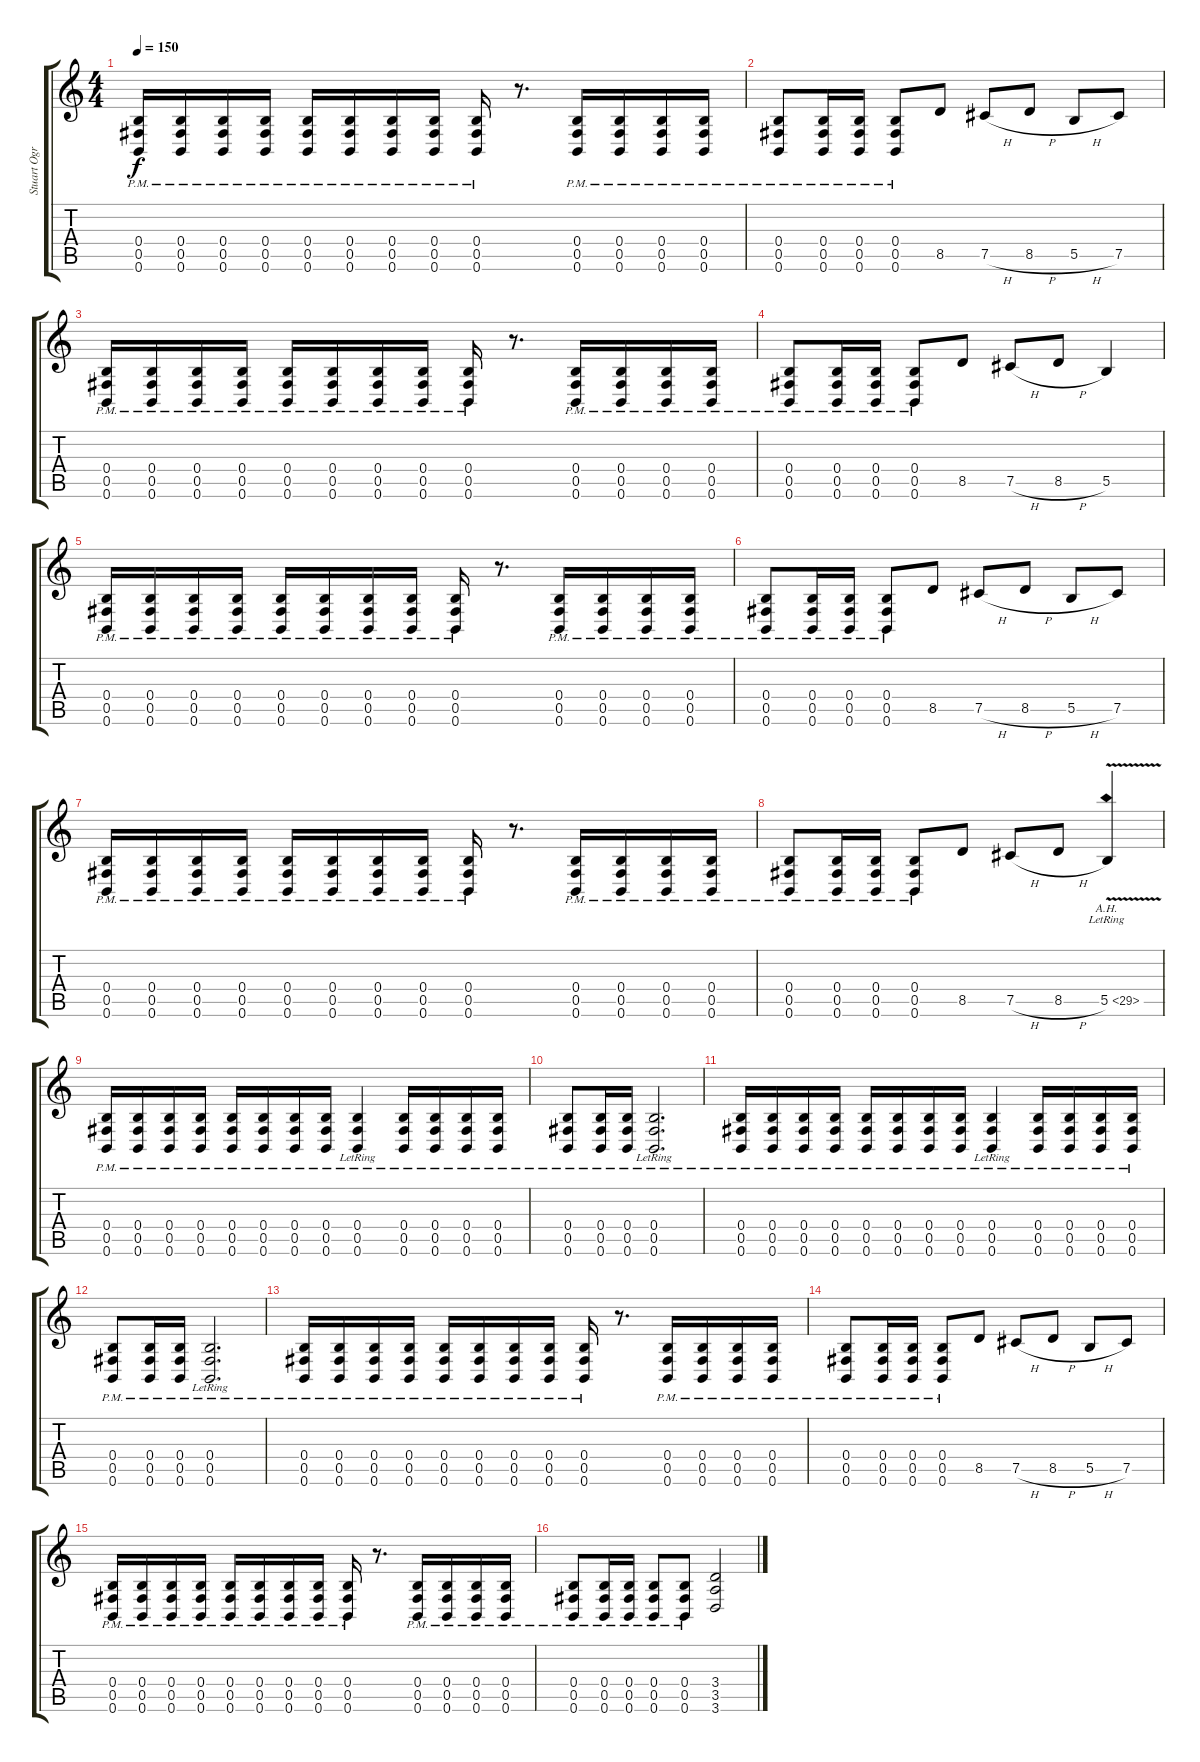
\track ("Stuart Ogran (Guitar)" "Stuart Ogr") {instrument distortionguitar}
\staff {score tabs}
\tuning (Db4 Ab3 E3 B2 Gb2 B1) {hide}
\ts (4 4)
\tempo 150
\clef g2
\ks c
(0.4{pm} 0.5{pm} 0.6{pm}).16{dy f} (0.4{pm} 0.5{pm} 0.6{pm}).16 (0.4{pm} 0.5{pm} 0.6{pm}).16 (0.4{pm} 0.5{pm} 0.6{pm}).16 (0.4{pm} 0.5{pm} 0.6{pm}).16 (0.4{pm} 0.5{pm} 0.6{pm}).16 (0.4{pm} 0.5{pm} 0.6{pm}).16 (0.4{pm} 0.5{pm} 0.6{pm}).16 (0.4{pm} 0.5{pm} 0.6{pm}).16 r.8{d} (0.4{pm} 0.5{pm} 0.6{pm}).16 (0.4{pm} 0.5{pm} 0.6{pm}).16 (0.4{pm} 0.5{pm} 0.6{pm}).16 (0.4{pm} 0.5{pm} 0.6{pm}).16 |
(0.4{pm} 0.5{pm} 0.6{pm}).8 (0.4{pm} 0.5{pm} 0.6{pm}).16 (0.4{pm} 0.5{pm} 0.6{pm}).16 (0.4{pm} 0.5{pm} 0.6{pm}).8 8.5.8 7.5{h}.8 8.5{h}.8 5.5{h}.8 7.5.8 |
(0.4{pm} 0.5{pm} 0.6{pm}).16 (0.4{pm} 0.5{pm} 0.6{pm}).16 (0.4{pm} 0.5{pm} 0.6{pm}).16 (0.4{pm} 0.5{pm} 0.6{pm}).16 (0.4{pm} 0.5{pm} 0.6{pm}).16 (0.4{pm} 0.5{pm} 0.6{pm}).16 (0.4{pm} 0.5{pm} 0.6{pm}).16 (0.4{pm} 0.5{pm} 0.6{pm}).16 (0.4{pm} 0.5{pm} 0.6{pm}).16 r.8{d} (0.4{pm} 0.5{pm} 0.6{pm}).16 (0.4{pm} 0.5{pm} 0.6{pm}).16 (0.4{pm} 0.5{pm} 0.6{pm}).16 (0.4{pm} 0.5{pm} 0.6{pm}).16 |
(0.4{pm} 0.5{pm} 0.6{pm}).8 (0.4{pm} 0.5{pm} 0.6{pm}).16 (0.4{pm} 0.5{pm} 0.6{pm}).16 (0.4{pm} 0.5{pm} 0.6{pm}).8 8.5.8 7.5{h}.8 8.5{h}.8 5.5.4 |
(0.4{pm} 0.5{pm} 0.6{pm}).16 (0.4{pm} 0.5{pm} 0.6{pm}).16 (0.4{pm} 0.5{pm} 0.6{pm}).16 (0.4{pm} 0.5{pm} 0.6{pm}).16 (0.4{pm} 0.5{pm} 0.6{pm}).16 (0.4{pm} 0.5{pm} 0.6{pm}).16 (0.4{pm} 0.5{pm} 0.6{pm}).16 (0.4{pm} 0.5{pm} 0.6{pm}).16 (0.4{pm} 0.5{pm} 0.6{pm}).16 r.8{d} (0.4{pm} 0.5{pm} 0.6{pm}).16 (0.4{pm} 0.5{pm} 0.6{pm}).16 (0.4{pm} 0.5{pm} 0.6{pm}).16 (0.4{pm} 0.5{pm} 0.6{pm}).16 |
(0.4{pm} 0.5{pm} 0.6{pm}).8 (0.4{pm} 0.5{pm} 0.6{pm}).16 (0.4{pm} 0.5{pm} 0.6{pm}).16 (0.4{pm} 0.5{pm} 0.6{pm}).8 8.5.8 7.5{h}.8 8.5{h}.8 5.5{h}.8 7.5.8 |
(0.4{pm} 0.5{pm} 0.6{pm}).16 (0.4{pm} 0.5{pm} 0.6{pm}).16 (0.4{pm} 0.5{pm} 0.6{pm}).16 (0.4{pm} 0.5{pm} 0.6{pm}).16 (0.4{pm} 0.5{pm} 0.6{pm}).16 (0.4{pm} 0.5{pm} 0.6{pm}).16 (0.4{pm} 0.5{pm} 0.6{pm}).16 (0.4{pm} 0.5{pm} 0.6{pm}).16 (0.4{pm} 0.5{pm} 0.6{pm}).16 r.8{d} (0.4{pm} 0.5{pm} 0.6{pm}).16 (0.4{pm} 0.5{pm} 0.6{pm}).16 (0.4{pm} 0.5{pm} 0.6{pm}).16 (0.4{pm} 0.5{pm} 0.6{pm}).16 |
(0.4{pm} 0.5{pm} 0.6{pm}).8 (0.4{pm} 0.5{pm} 0.6{pm}).16 (0.4{pm} 0.5{pm} 0.6{pm}).16 (0.4{pm} 0.5{pm} 0.6{pm}).8 8.5.8 7.5{h}.8 8.5{h}.8 5.5{ah 24 v lr}.4{volume 8} |
(0.4{pm} 0.5{pm} 0.6{pm}).16 (0.4{pm} 0.5{pm} 0.6{pm}).16 (0.4{pm} 0.5{pm} 0.6{pm}).16 (0.4{pm} 0.5{pm} 0.6{pm}).16 (0.4{pm} 0.5{pm} 0.6{pm}).16 (0.4{pm} 0.5{pm} 0.6{pm}).16 (0.4{pm} 0.5{pm} 0.6{pm}).16 (0.4{pm} 0.5{pm} 0.6{pm}).16 (0.4{pm lr} 0.5{pm lr} 0.6{pm lr}).4 (0.4{pm} 0.5{pm} 0.6{pm}).16 (0.4{pm} 0.5{pm} 0.6{pm}).16 (0.4{pm} 0.5{pm} 0.6{pm}).16 (0.4{pm} 0.5{pm} 0.6{pm}).16 |
(0.4{pm} 0.5{pm} 0.6{pm}).8 (0.4{pm} 0.5{pm} 0.6{pm}).16 (0.4{pm} 0.5{pm} 0.6{pm}).16 (0.4{pm lr} 0.5{pm lr} 0.6{pm lr}).2{d} |
(0.4{pm} 0.5{pm} 0.6{pm}).16 (0.4{pm} 0.5{pm} 0.6{pm}).16 (0.4{pm} 0.5{pm} 0.6{pm}).16 (0.4{pm} 0.5{pm} 0.6{pm}).16 (0.4{pm} 0.5{pm} 0.6{pm}).16 (0.4{pm} 0.5{pm} 0.6{pm}).16 (0.4{pm} 0.5{pm} 0.6{pm}).16 (0.4{pm} 0.5{pm} 0.6{pm}).16 (0.4{pm lr} 0.5{pm lr} 0.6{pm lr}).4 (0.4{pm} 0.5{pm} 0.6{pm}).16 (0.4{pm} 0.5{pm} 0.6{pm}).16 (0.4{pm} 0.5{pm} 0.6{pm}).16 (0.4{pm} 0.5{pm} 0.6{pm}).16 |
(0.4{pm} 0.5{pm} 0.6{pm}).8 (0.4{pm} 0.5{pm} 0.6{pm}).16 (0.4{pm} 0.5{pm} 0.6{pm}).16 (0.4{pm lr} 0.5{pm lr} 0.6{pm lr}).2{d} |
(0.4{pm} 0.5{pm} 0.6{pm}).16 (0.4{pm} 0.5{pm} 0.6{pm}).16 (0.4{pm} 0.5{pm} 0.6{pm}).16 (0.4{pm} 0.5{pm} 0.6{pm}).16 (0.4{pm} 0.5{pm} 0.6{pm}).16 (0.4{pm} 0.5{pm} 0.6{pm}).16 (0.4{pm} 0.5{pm} 0.6{pm}).16 (0.4{pm} 0.5{pm} 0.6{pm}).16 (0.4{pm} 0.5{pm} 0.6{pm}).16 r.8{d} (0.4{pm} 0.5{pm} 0.6{pm}).16 (0.4{pm} 0.5{pm} 0.6{pm}).16 (0.4{pm} 0.5{pm} 0.6{pm}).16 (0.4{pm} 0.5{pm} 0.6{pm}).16 |
(0.4{pm} 0.5{pm} 0.6{pm}).8 (0.4{pm} 0.5{pm} 0.6{pm}).16 (0.4{pm} 0.5{pm} 0.6{pm}).16 (0.4{pm} 0.5{pm} 0.6{pm}).8 8.5.8 7.5{h}.8 8.5{h}.8 5.5{h}.8 7.5.8 |
(0.4{pm} 0.5{pm} 0.6{pm}).16 (0.4{pm} 0.5{pm} 0.6{pm}).16 (0.4{pm} 0.5{pm} 0.6{pm}).16 (0.4{pm} 0.5{pm} 0.6{pm}).16 (0.4{pm} 0.5{pm} 0.6{pm}).16 (0.4{pm} 0.5{pm} 0.6{pm}).16 (0.4{pm} 0.5{pm} 0.6{pm}).16 (0.4{pm} 0.5{pm} 0.6{pm}).16 (0.4{pm} 0.5{pm} 0.6{pm}).16 r.8{d} (0.4{pm} 0.5{pm} 0.6{pm}).16 (0.4{pm} 0.5{pm} 0.6{pm}).16 (0.4{pm} 0.5{pm} 0.6{pm}).16 (0.4{pm} 0.5{pm} 0.6{pm}).16 |
(0.4{pm} 0.5{pm} 0.6{pm}).8 (0.4{pm} 0.5{pm} 0.6{pm}).16 (0.4{pm} 0.5{pm} 0.6{pm}).16 (0.4{pm} 0.5{pm} 0.6{pm}).8 (0.4{pm} 0.5{pm} 0.6{pm}).8 (3.4 3.5 3.6).2
